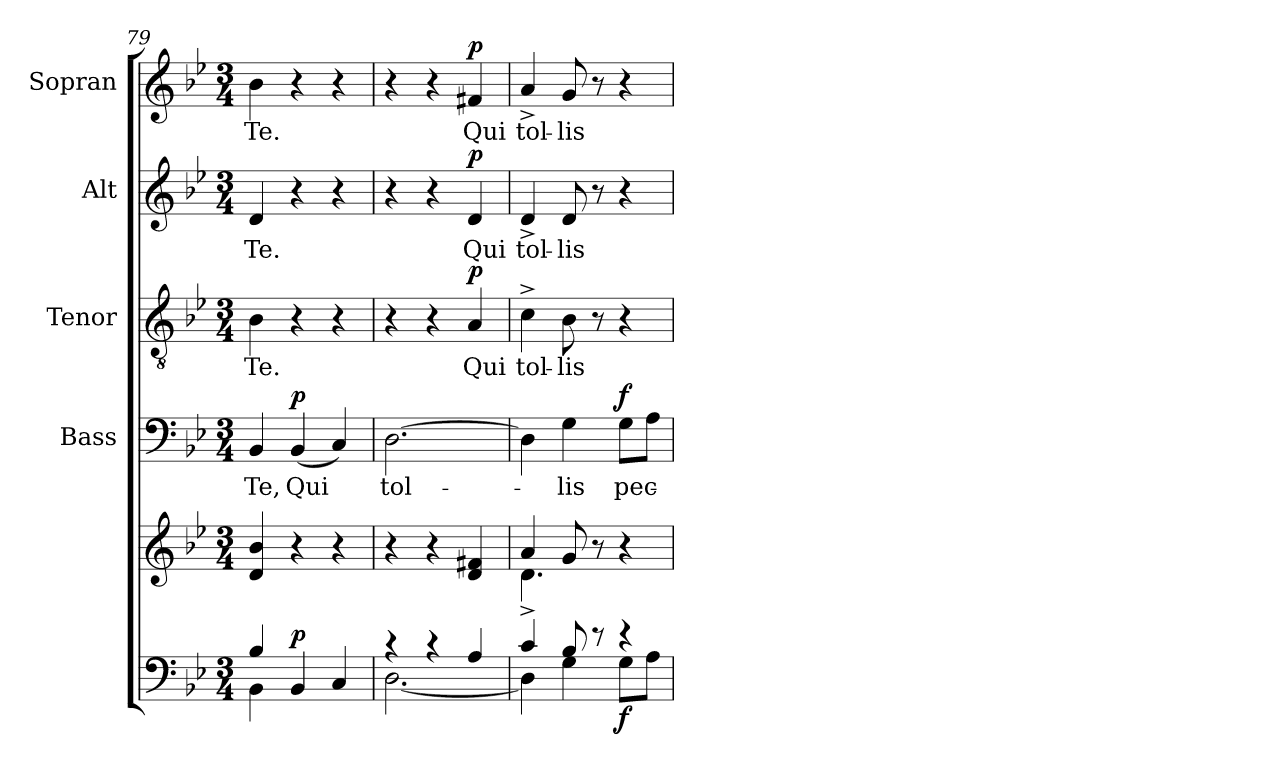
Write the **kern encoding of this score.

**kern	**kern	**dynam	**kern	**text	**dynam	**kern	**text	**dynam	**kern	**text	**dynam	**kern	**text	**dynam
*part5	*part5	*part5	*part4	*part4	*part4	*part3	*part3	*part3	*part2	*part2	*part2	*part1	*part1	*part1
*staff6	*staff5	*staff5/6	*staff4	*staff4	*staff4	*staff3	*staff3	*staff3	*staff2	*staff2	*staff2	*staff1	*staff1	*staff1
*	*	*	*I"Bass	*	*	*I"Tenor	*	*	*I"Alt	*	*	*I"Sopran	*	*
*	*	*	*I'B.	*	*	*I'T.	*	*	*I'A.	*	*	*I'S.	*	*
*clefF4	*clefG2	*	*clefF4	*	*	*clefGv2	*	*	*clefG2	*	*	*clefG2	*	*
*k[b-e-]	*k[b-e-]	*	*k[b-e-]	*	*	*k[b-e-]	*	*	*k[b-e-]	*	*	*k[b-e-]	*	*
*B-:	*B-:	*	*B-:	*	*	*B-:	*	*	*B-:	*	*	*B-:	*	*
*M3/4	*M3/4	*	*M3/4	*	*	*M3/4	*	*	*M3/4	*	*	*M3/4	*	*
=79	=79	=79	=79	=79	=79	=79	=79	=79	=79	=79	=79	=79	=79	=79
*^	*	*	*	*	*	*	*	*	*	*	*	*	*	*
!	!	!	!	!	!LO:LY:b	!	!	!LO:LY:b	!	!	!LO:LY:b	!	!	!LO:LY:b	!
4B-/	4BB-\	4d/ 4b-/	.	4BB-/	Te,	.	4B-\	Te.	.	4d/	Te.	.	4b-\	Te.	.
!	!	!	!LO:DY:a=2	!	!LO:LY:b	!LO:DY:a	!	!	!	!	!	!	!	!	!
2ryy	4BB-/	4r	p	(<4BB-/	Qui	p	4r	.	.	4r	.	.	4r	.	.
.	4C/	4r	.	4C/)	.	.	4r	.	.	4r	.	.	4r	.	.
=80	=80	=80	=80	=80	=80	=80	=80	=80	=80	=80	=80	=80	=80	=80	=80
!	!	!	!	!	!LO:LY:b	!	!	!	!	!	!	!	!	!	!
4rc	[<2.D\	4r	.	[2.D\	tol-	.	4r	.	.	4r	.	.	4r	.	.
4rc	.	4r	.	.	.	.	4r	.	.	4r	.	.	4r	.	.
!	!	!	!	!	!	!	!	!LO:LY:b	!LO:DY:a	!	!LO:LY:b	!LO:DY:a	!	!LO:LY:b	!LO:DY:a
4A/	.	4d/ 4f#X/	.	.	.	.	4A/	Qui	p	4d/	Qui	p	4f#X/	Qui	p
=81	=81	=81	=81	=81	=81	=81	=81	=81	=81	=81	=81	=81	=81	=81	=81
*	*	*^	*	*	*	*	*	*	*	*	*	*	*	*	*
!	!	!	!	!	!	!	!	!	!LO:LY:b	!	!	!LO:LY:b	!	!	!LO:LY:b	!
4c/	4D\]	4a/	4.d^>\	.	4D\]	.	.	4c^>\	tol-	.	4d^</	tol-	.	4a^</	tol-	.
!	!	!	!	!	!	!LO:LY:b	!	!	!LO:LY:b	!	!	!LO:LY:b	!	!	!LO:LY:b	!
8B-/	4G\	8g/	.	.	4G\	-lis	.	8B-\	-lis	.	8d/	-lis	.	8g/	-lis	.
8rd	.	8r	4.ryy	.	.	.	.	8r	.	.	8r	.	.	8r	.	.
!	!	!	!	!LO:DY:b=2	!	!LO:LY:b	!LO:DY:a	!	!	!	!	!	!	!	!	!
4re	8G\L	4r	.	f	8G\L	pec-	f	4r	.	.	4r	.	.	4r	.	.
.	8A\J	.	.	.	8A\J	.	.	.	.	.	.	.	.	.	.	.
*v	*v	*	*	*	*	*	*	*	*	*	*	*	*	*	*	*
*	*v	*v	*	*	*	*	*	*	*	*	*	*	*	*	*
=	=	=	=	=	=	=	=	=	=	=	=	=	=	=
*-	*-	*-	*-	*-	*-	*-	*-	*-	*-	*-	*-	*-	*-	*-
